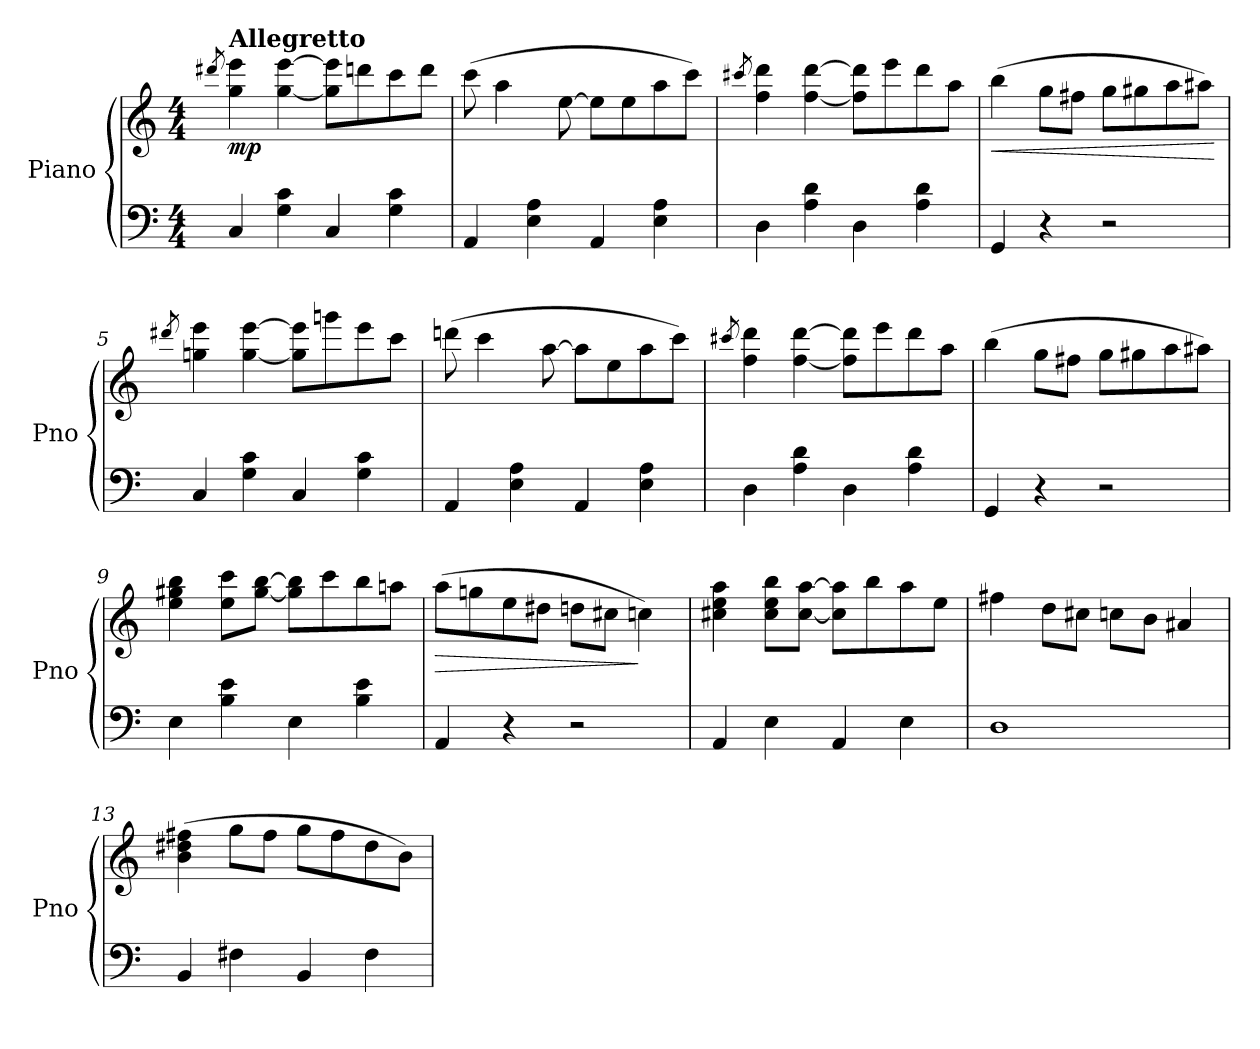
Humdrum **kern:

**kern	**kern	**dynam
*part1	*part1	*part1
*staff2	*staff1	*staff1/2
*I"Piano	*	*
*I'Pno	*	*
*clefF4	*clefG2	*
*k[]	*k[]	*
*M4/4	*M4/4	*
=1	=1	=1
.	8qddd#X/	.
!	!LO:TX:a:B:t=Allegretto	!
!	!	!LO:DY:b
4C</	4gg\ 4eee\	mp
4G\<< 4c\<<	[4gg\ [4eee\	.
4C/	8gg\] 8eee\]L	.
.	8dddn\	.
4G\ 4c\	8ccc\	.
.	8ddd\J	.
=2	=2	=2
4AA/	(>8ccc\	.
.	4aa\	.
4E\ 4A\	.	.
.	[8ee\	.
4AA/	8ee\L]	.
.	8ee\	.
4E\ 4A\	8aa\	.
.	8ccc\J)	.
=3	=3	=3
.	8qccc#X/	.
4D\	4ff\ 4ddd\	.
4A\ 4d\	[4ff\ [4ddd\	.
4D\	8ff\] 8ddd\]L	.
.	8eee\	.
4A\ 4d\	8ddd\	.
.	8aa\J	.
=4	=4	=4
!	!	!LO:HP:b
4GG/	(>4bb\	<
4r	8gg\L	.
.	8ff#X\J	.
2r	8gg\L	.
.	8gg#X\	.
.	8aa\	.
.	8aa#X\J)	.
.	.	[
=5	=5	=5
.	8qddd#X/	.
4C/	4ggn\ 4eee\	.
4G\ 4c\	[4gg\ [4eee\	.
4C/	8gg\] 8eee\]L	.
.	8gggn\	.
4G\ 4c\	8eee\	.
.	8ccc\J	.
!!LO:LB:g=z
=6	=6	=6
4AA/	(>8dddn\	.
.	4ccc\	.
4E\ 4A\	.	.
.	[8aa\	.
4AA/	8aa\L]	.
.	8ee\	.
4E\ 4A\	8aa\	.
.	8ccc\J)	.
=7	=7	=7
.	8qccc#X/	.
4D\	4ff\ 4ddd\	.
4A\ 4d\	[4ff\ [4ddd\	.
4D\	8ff\] 8ddd\]L	.
.	8eee\	.
4A\ 4d\	8ddd\	.
.	8aa\J	.
=8	=8	=8
4GG/	(>4bb\	.
4r	8gg\L	.
.	8ff#X\J	.
2r	8gg\L	.
.	8gg#X\	.
.	8aa\	.
.	8aa#X\J)	.
=9	=9	=9
4E\	4ee\ 4gg#X\ 4bb\	.
4B\ 4e\	8ee\ 8ccc\L	.
.	[8gg#\ [8bb\J	.
4E\	8gg#\] 8bb\]L	.
.	8ccc\	.
4B\ 4e\	8bb\	.
.	8aan\J	.
=10	=10	=10
!	!	!LO:HP:b
4AA/	(>8aa\L	>
.	8ggn\	.
4r	8ee\	.
.	8dd#X\J	.
2r	8ddn\L	.
.	8cc#X\J	.
.	4ccn\)	]
!!LO:LB:g=z
=11	=11	=11
4AA/	4cc#X\ 4ee\ 4aa\	.
4E\	8cc#\ 8ee\ 8bb\L	.
.	[8cc#\ [8aa\J	.
4AA/	8cc#\] 8aa\]L	.
.	8bb\	.
4E\	8aa\	.
.	8ee\J	.
=12	=12	=12
1D<	4ff#X\	.
.	8dd\L	.
.	8cc#X\J	.
.	8ccn\L	.
.	8b\J	.
.	4a#X/	.
=13	=13	=13
4BB</	(>4b\ 4dd#X\ 4ff#X\	.
4F#X<\	8gg\L	.
.	8ff#\J	.
4BB/	8gg\L	.
.	8ff#\	.
4F#\	8dd#\	.
.	8b\J)	.
=	=	=
*-	*-	*-
